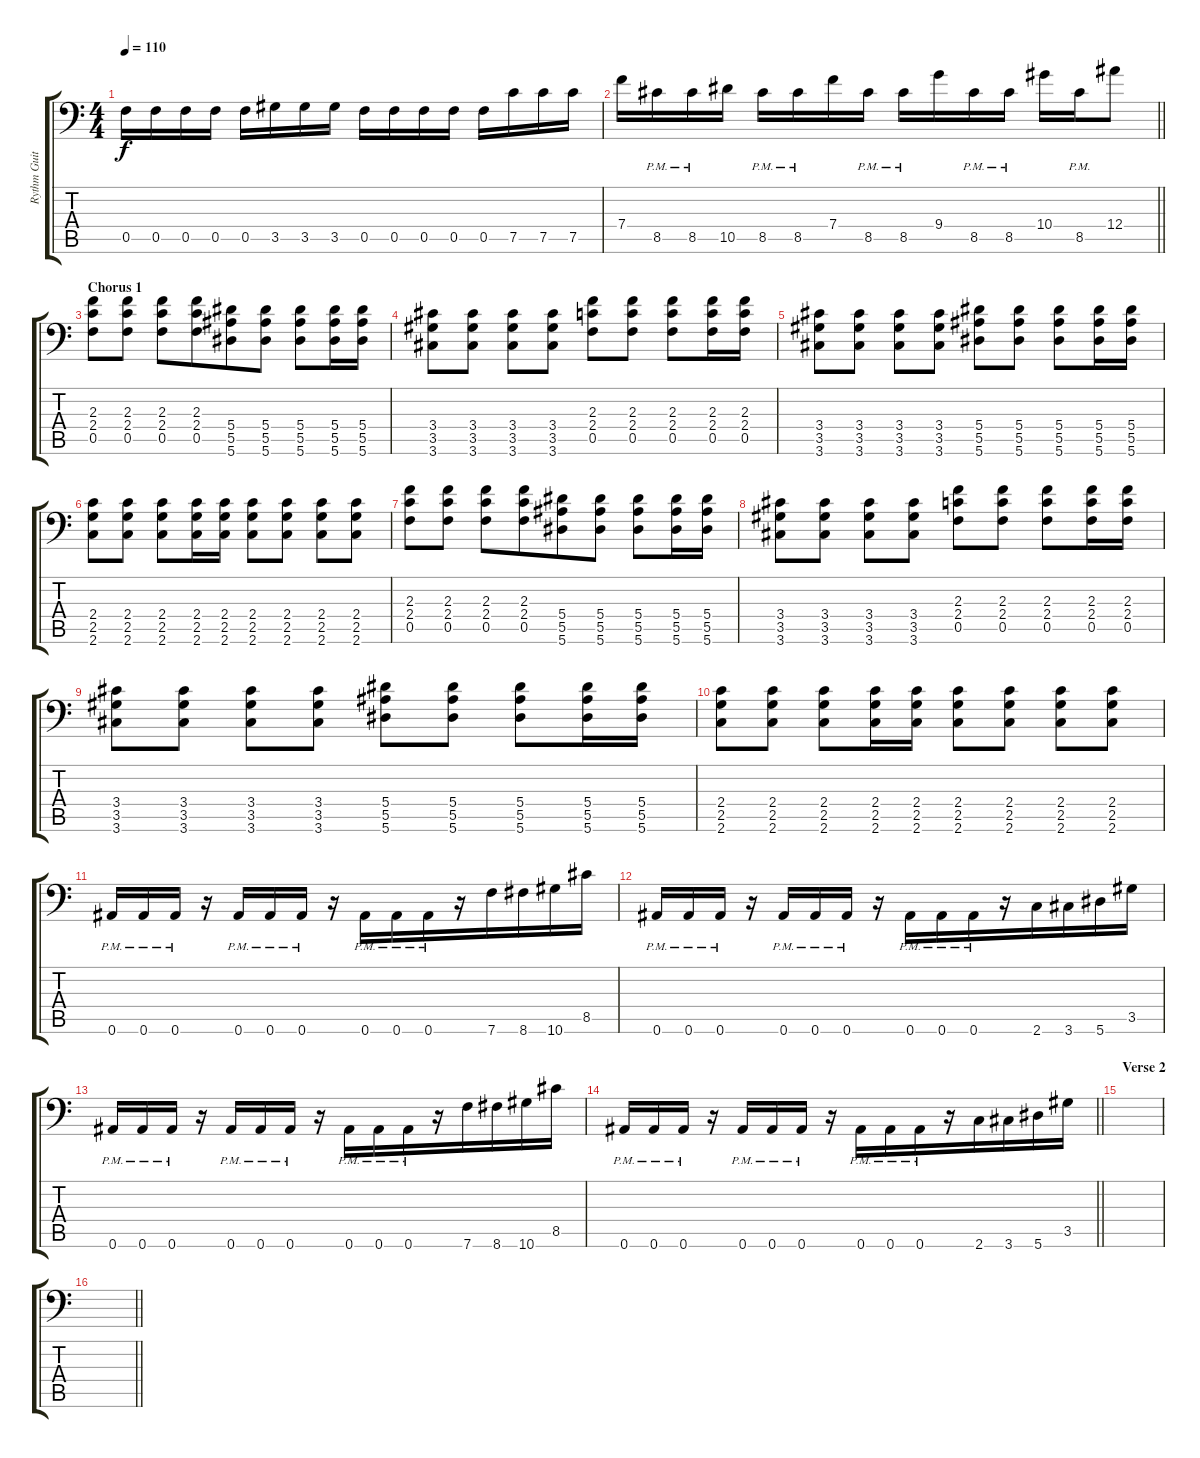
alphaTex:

\track ("Rythm Guitar 2" "Rythm Guit") {instrument distortionguitar}
\staff {score tabs}
\tuning (C4 G3 Eb3 Bb2 F2 Bb1) {hide}
\ts (4 4)
\tempo 110
\clef f4
\ks c
0.5.16{dy f beam merge} 0.5.16{beam merge} 0.5.16 0.5.16 0.5.16 3.5.16{beam merge} 3.5.16 3.5.16 0.5.16 0.5.16 0.5.16 0.5.16 0.5.16 7.5.16 7.5.16 7.5.16 |
\barLineRight lightlight
7.4.16 8.5{pm}.16 8.5{pm}.16 10.5.16 8.5{pm}.16{beam merge} 8.5{pm}.16 7.4.16 8.5{pm}.16 8.5{pm}.16{beam merge} 9.4.16{beam merge} 8.5{pm}.16{beam merge} 8.5{pm}.16 10.4.16 8.5{pm}.16 12.4.8 |
\section ("" "Chorus 1")
(2.3 2.4 0.5).8 (2.3 2.4 0.5).8 (2.3 2.4 0.5).8 (2.3 2.4 0.5).8{beam merge} (5.4 5.5 5.6).8{beam merge} (5.4 5.5 5.6).8 (5.4 5.5 5.6).8{beam merge} (5.4 5.5 5.6).16{beam merge} (5.4 5.5 5.6).16 |
(3.4 3.5 3.6).8 (3.4 3.5 3.6).8 (3.4 3.5 3.6).8 (3.4 3.5 3.6).8 (2.3 2.4 0.5).8{beam merge} (2.3 2.4 0.5).8 (2.3 2.4 0.5).8 (2.3 2.4 0.5).16{beam merge} (2.3 2.4 0.5).16 |
(3.4 3.5 3.6).8 (3.4 3.5 3.6).8 (3.4 3.5 3.6).8 (3.4 3.5 3.6).8 (5.4 5.5 5.6).8 (5.4 5.5 5.6).8 (5.4 5.5 5.6).8{beam merge} (5.4 5.5 5.6).16{beam merge} (5.4 5.5 5.6).16 |
(2.4 2.5 2.6).8 (2.4 2.5 2.6).8 (2.4 2.5 2.6).8{beam merge} (2.4 2.5 2.6).16 (2.4 2.5 2.6).16 (2.4 2.5 2.6).8 (2.4 2.5 2.6).8 (2.4 2.5 2.6).8{beam merge} (2.4 2.5 2.6).8 |
(2.3 2.4 0.5).8 (2.3 2.4 0.5).8 (2.3 2.4 0.5).8 (2.3 2.4 0.5).8{beam merge} (5.4 5.5 5.6).8{beam merge} (5.4 5.5 5.6).8 (5.4 5.5 5.6).8{beam merge} (5.4 5.5 5.6).16{beam merge} (5.4 5.5 5.6).16 |
(3.4 3.5 3.6).8 (3.4 3.5 3.6).8 (3.4 3.5 3.6).8 (3.4 3.5 3.6).8 (2.3 2.4 0.5).8{beam merge} (2.3 2.4 0.5).8 (2.3 2.4 0.5).8 (2.3 2.4 0.5).16{beam merge} (2.3 2.4 0.5).16 |
(3.4 3.5 3.6).8 (3.4 3.5 3.6).8 (3.4 3.5 3.6).8 (3.4 3.5 3.6).8 (5.4 5.5 5.6).8 (5.4 5.5 5.6).8 (5.4 5.5 5.6).8{beam merge} (5.4 5.5 5.6).16{beam merge} (5.4 5.5 5.6).16 |
(2.4 2.5 2.6).8 (2.4 2.5 2.6).8 (2.4 2.5 2.6).8{beam merge} (2.4 2.5 2.6).16 (2.4 2.5 2.6).16 (2.4 2.5 2.6).8 (2.4 2.5 2.6).8 (2.4 2.5 2.6).8{beam merge} (2.4 2.5 2.6).8 |
0.6{pm}.16 0.6{pm}.16 0.6{pm}.16 r.16{beam merge} 0.6{pm}.16 0.6{pm}.16{beam merge} 0.6{pm}.16 r.16 0.6{pm}.16 0.6{pm}.16 0.6{pm}.16{beam merge} r.16 7.6.16 8.6.16{beam merge} 10.6.16{beam merge} 8.5.16 |
0.6{pm}.16 0.6{pm}.16 0.6{pm}.16 r.16{beam merge} 0.6{pm}.16 0.6{pm}.16{beam merge} 0.6{pm}.16 r.16 0.6{pm}.16 0.6{pm}.16 0.6{pm}.16{beam merge} r.16 2.6.16 3.6.16{beam merge} 5.6.16{beam merge} 3.5.16 |
0.6{pm}.16 0.6{pm}.16 0.6{pm}.16 r.16{beam merge} 0.6{pm}.16 0.6{pm}.16{beam merge} 0.6{pm}.16 r.16 0.6{pm}.16 0.6{pm}.16 0.6{pm}.16{beam merge} r.16 7.6.16 8.6.16{beam merge} 10.6.16{beam merge} 8.5.16 |
\barLineRight lightlight
0.6{pm}.16 0.6{pm}.16 0.6{pm}.16 r.16{beam merge} 0.6{pm}.16 0.6{pm}.16{beam merge} 0.6{pm}.16 r.16 0.6{pm}.16 0.6{pm}.16 0.6{pm}.16{beam merge} r.16 2.6.16 3.6.16{beam merge} 5.6.16{beam merge} 3.5.16 |
\section ("" "Verse 2")
|
\barLineRight lightlight
